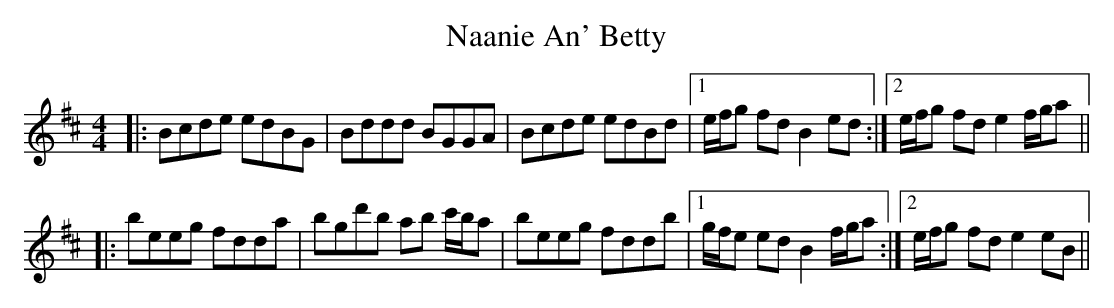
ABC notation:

X:1
T: Naanie An' Betty
M: 4/4
L: 1/8
K: Edor
|:Bcde edBG|Bddd BGGA|Bcde edBd|1 e/f/g fd B2ed:|2 e/f/g fd e2 f/g/a||
|:beeg fdda|bgd'b ab c'/b/a|beeg fddb|1 g/f/e ed B2 f/g/a:|2 e/f/g fd e2eB||
